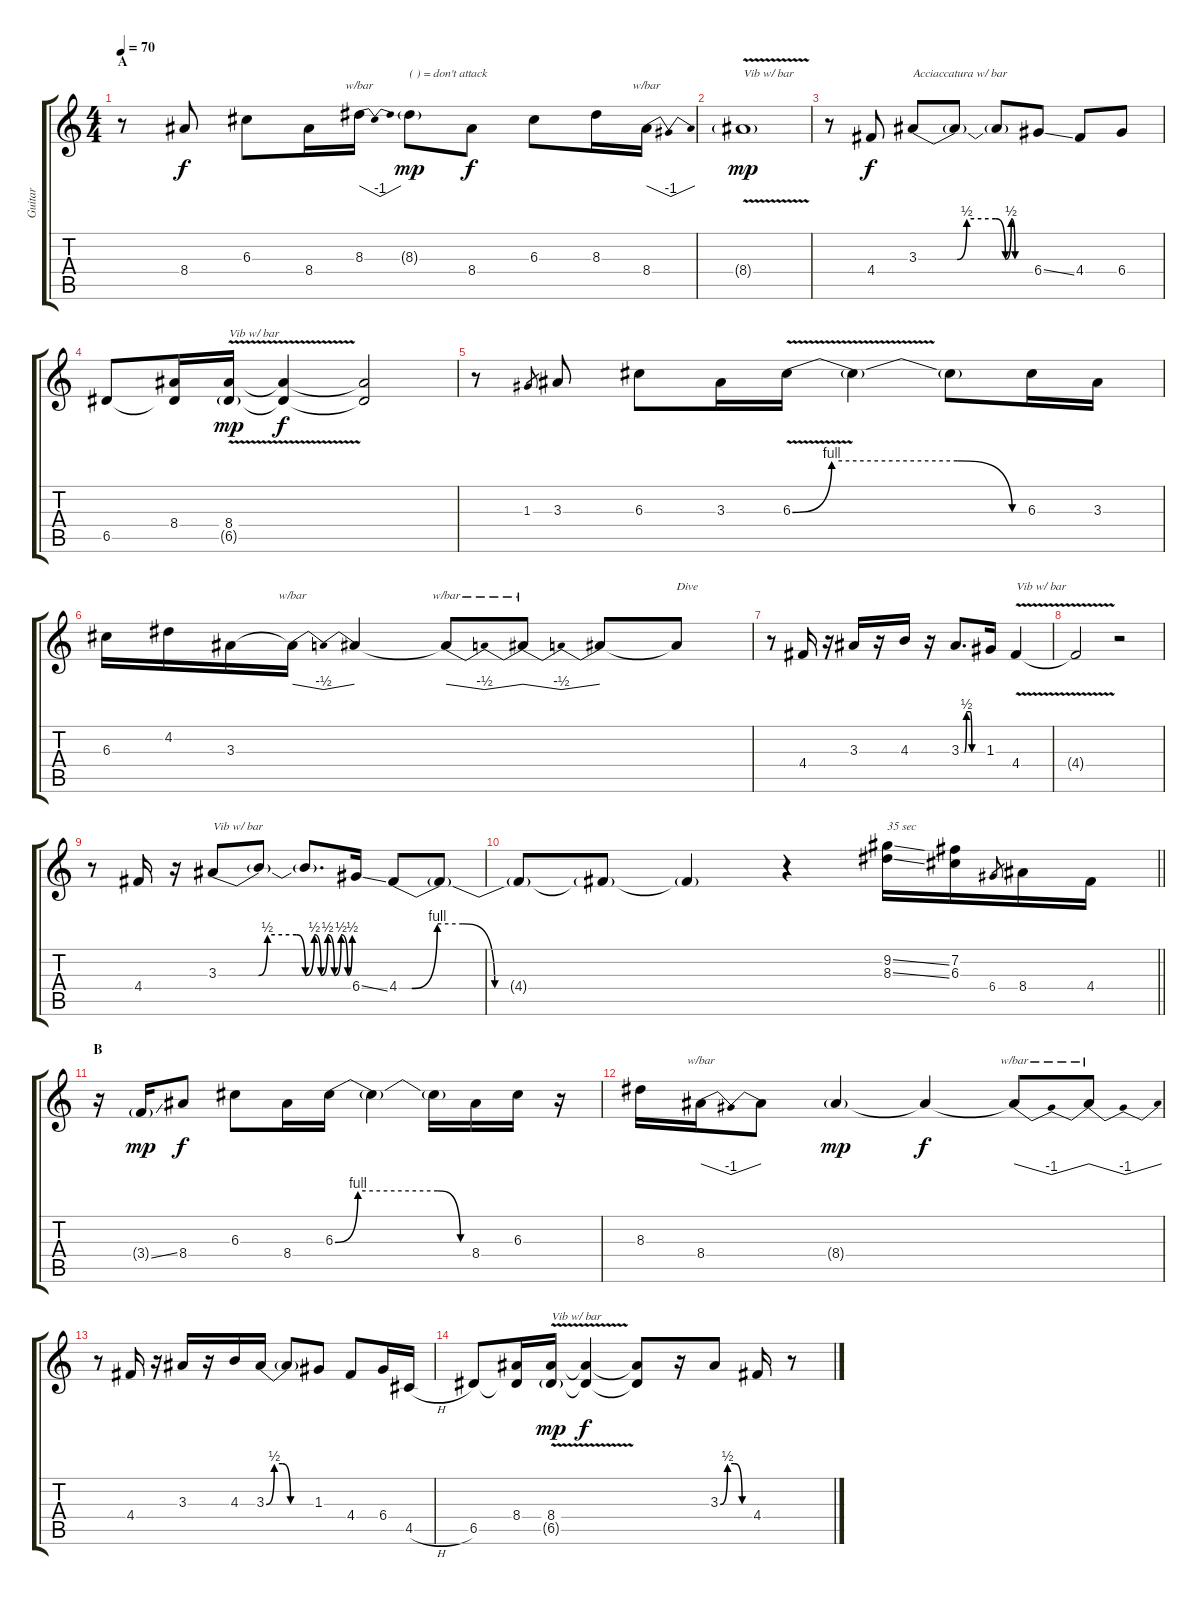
\track ("Guitar" "Guitar") {instrument overdrivenguitar}
\staff {score tabs}
\tuning (E4 B3 G3 D3 A2 E2) {hide}
\ts (4 4)
\section ("" "A")
\tempo 70
\clef g2
\ks c
r.8{dy f instrument overdrivenguitar} 8.4.8 6.3.8 8.4.16 8.3.16{tbe (dip default 0 0 30 -4 60 0)} 8.3{g}.8{txt "( ) = don't attack" dy mp} 8.4.8{dy f} 6.3.8 8.3.16 8.4.16{tbe (dip default 0 0 30 -4 60 0)} |
8.4{v g}.1{txt "Vib w/ bar" dy mp} |
r.8 4.4.8{dy f} 3.3{be (custom 0 0 20 0 25 2 40 2 45 0 48 2 50 0 60 0)}.8{txt "Acciaccatura w/ bar"} 3.3{t}.8 3.3{t}.8 6.4{ss}.8 4.4.8 6.4.8 |
6.5.8 (8.4 6.5{t}).16 (8.4{v} 6.5{v g}).16{txt "Vib w/ bar" dy mp} (8.4{t} 6.5{t}).4{dy f} (8.4{t} 6.5{t}).2 |
r.8 1.3.8{gr} 3.3.8 6.3.8 3.3.16 6.3{be (custom 0 0 10 4 42 4 56 0 60 0) v}.16 6.3{t}.4 6.3{t}.8 6.3.16 3.3.16 |
6.3.16 4.2.16 3.3.16 3.3{t}.16{tbe (dip default 0 0 30 -2 60 0)} 3.3{t}.4 3.3{t}.8{tbe (dip default 0 0 30 -2 60 0)} 3.3{t}.8{tbe (dip default 0 0 30 -2 60 0)} 3.3{t}.8 3.3{t}.8{txt "Dive"} |
r.8 4.4.16 r.16 3.3.16 r.16 4.3.16 r.16 3.3{be (custom 0 0 9 0 15 2 25 2 30 0 60 0)}.8{d} 1.3.16 4.4{v}.4{txt "Vib w/ bar"} |
4.4{t}.2 r.2 |
r.8 4.4.16 r.16 3.3{be (custom 0 0 18 0 22 2 35 2 39 0 43 2 46 0 49 2 52 0 55 2 58 0 60 2)}.8{txt "Vib w/ bar"} 3.3{t}.8 3.3{t}.8{d} 6.4{ss}.16 4.4{be (custom 0 0 2 0 6 4 10 4 15 0 45 0 60 0)}.8 4.4{t}.8 |
\barLineRight lightlight
4.4{t}.8 4.4{t}.8 4.4{t}.4 r.4 (9.2{ss} 8.3{ss}).16{txt "35 sec"} (7.2 6.3).16 6.4.8{gr} 8.4.16 4.4.16 |
\section ("" "B")
r.16 3.4{ss g}.16{dy mp} 8.4.8{dy f} 6.3.8 8.4.16 6.3{be (custom 0 0 10 4 45 4 55 0 60 0)}.16 6.3{t}.4 6.3{t}.16 8.4.16 6.3.16 r.16 |
8.3.16 8.4.16{tbe (dip default 0 0 30 -4 60 0)} 8.4{t}.8 8.4{g}.4{dy mp} 8.4{t}.4{dy f} 8.4{t}.8{tbe (dip default 0 0 30 -4 60 0)} 8.4{t}.8{tbe (dip default 0 0 30 -4 60 0)} |
r.8 4.4.16 r.16 3.3.16 r.16 4.3.16 3.3{be (custom 0 0 10 2 20 2 30 0 60 0)}.16 3.3{t}.8 1.3.8 4.4.8 6.4.16 4.5{h}.16 |
6.5.8 (8.4 6.5{t}).16 (8.4{v} 6.5{v g}).16{txt "Vib w/ bar" dy mp} (8.4{t} 6.5{t}).4{dy f} (8.4{t} 6.5{t}).8 r.16 3.3{be (custom 0 0 15 2 30 2 45 0 60 0)}.8 4.4.16 r.8
